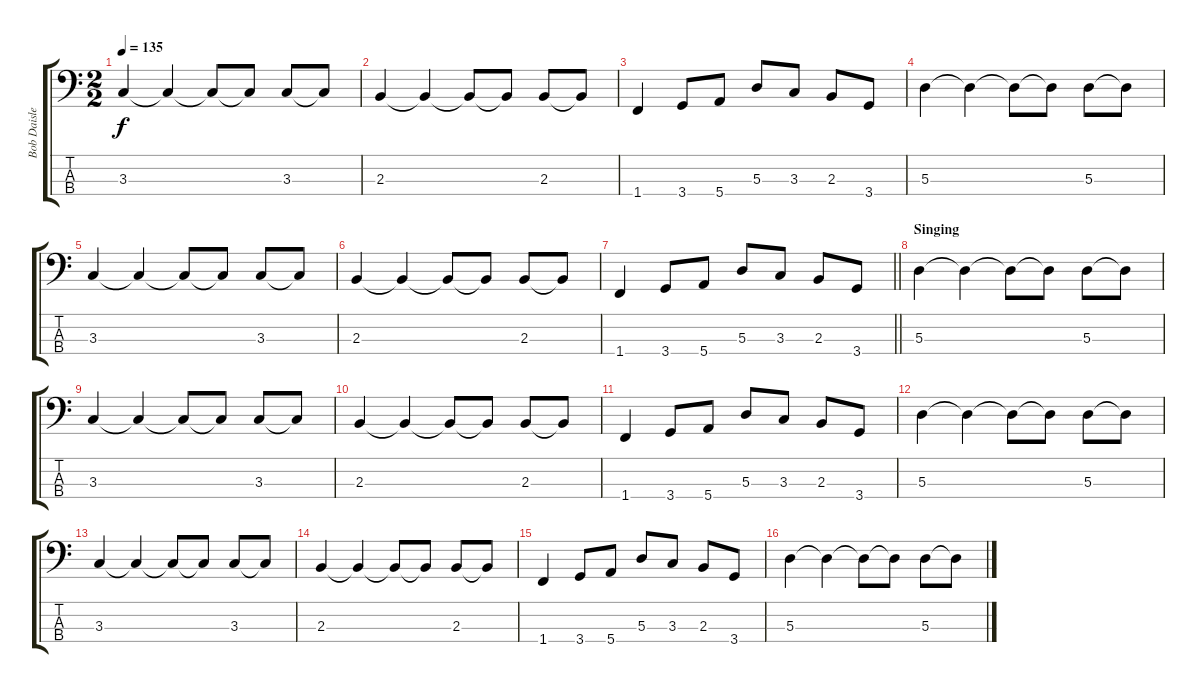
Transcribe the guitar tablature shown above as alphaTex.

\track ("Bob Daisley" "Bob Daisle") {instrument slapbass1}
\staff {score tabs}
\tuning (G2 D2 A1 E1) {hide}
\ts (2 2)
\tempo 135
\clef f4
\ks c
3.3.4{dy f} 3.3{t}.4 3.3{t}.8 3.3{t}.8 3.3.8 3.3{t}.8 |
2.3.4 2.3{t}.4 2.3{t}.8 2.3{t}.8 2.3.8 2.3{t}.8 |
1.4.4 3.4.8 5.4.8 5.3.8 3.3.8 2.3.8 3.4.8 |
5.3.4 5.3{t}.4 5.3{t}.8 5.3{t}.8 5.3.8 5.3{t}.8 |
3.3.4 3.3{t}.4 3.3{t}.8 3.3{t}.8 3.3.8 3.3{t}.8 |
2.3.4 2.3{t}.4 2.3{t}.8 2.3{t}.8 2.3.8 2.3{t}.8 |
\barLineRight lightlight
1.4.4 3.4.8 5.4.8 5.3.8 3.3.8 2.3.8 3.4.8 |
\section ("" "Singing")
5.3.4 5.3{t}.4 5.3{t}.8 5.3{t}.8 5.3.8 5.3{t}.8 |
3.3.4 3.3{t}.4 3.3{t}.8 3.3{t}.8 3.3.8 3.3{t}.8 |
2.3.4 2.3{t}.4 2.3{t}.8 2.3{t}.8 2.3.8 2.3{t}.8 |
1.4.4 3.4.8 5.4.8 5.3.8 3.3.8 2.3.8 3.4.8 |
5.3.4 5.3{t}.4 5.3{t}.8 5.3{t}.8 5.3.8 5.3{t}.8 |
3.3.4 3.3{t}.4 3.3{t}.8 3.3{t}.8 3.3.8 3.3{t}.8 |
2.3.4 2.3{t}.4 2.3{t}.8 2.3{t}.8 2.3.8 2.3{t}.8 |
1.4.4 3.4.8 5.4.8 5.3.8 3.3.8 2.3.8 3.4.8 |
5.3.4 5.3{t}.4 5.3{t}.8 5.3{t}.8 5.3.8 5.3{t}.8
